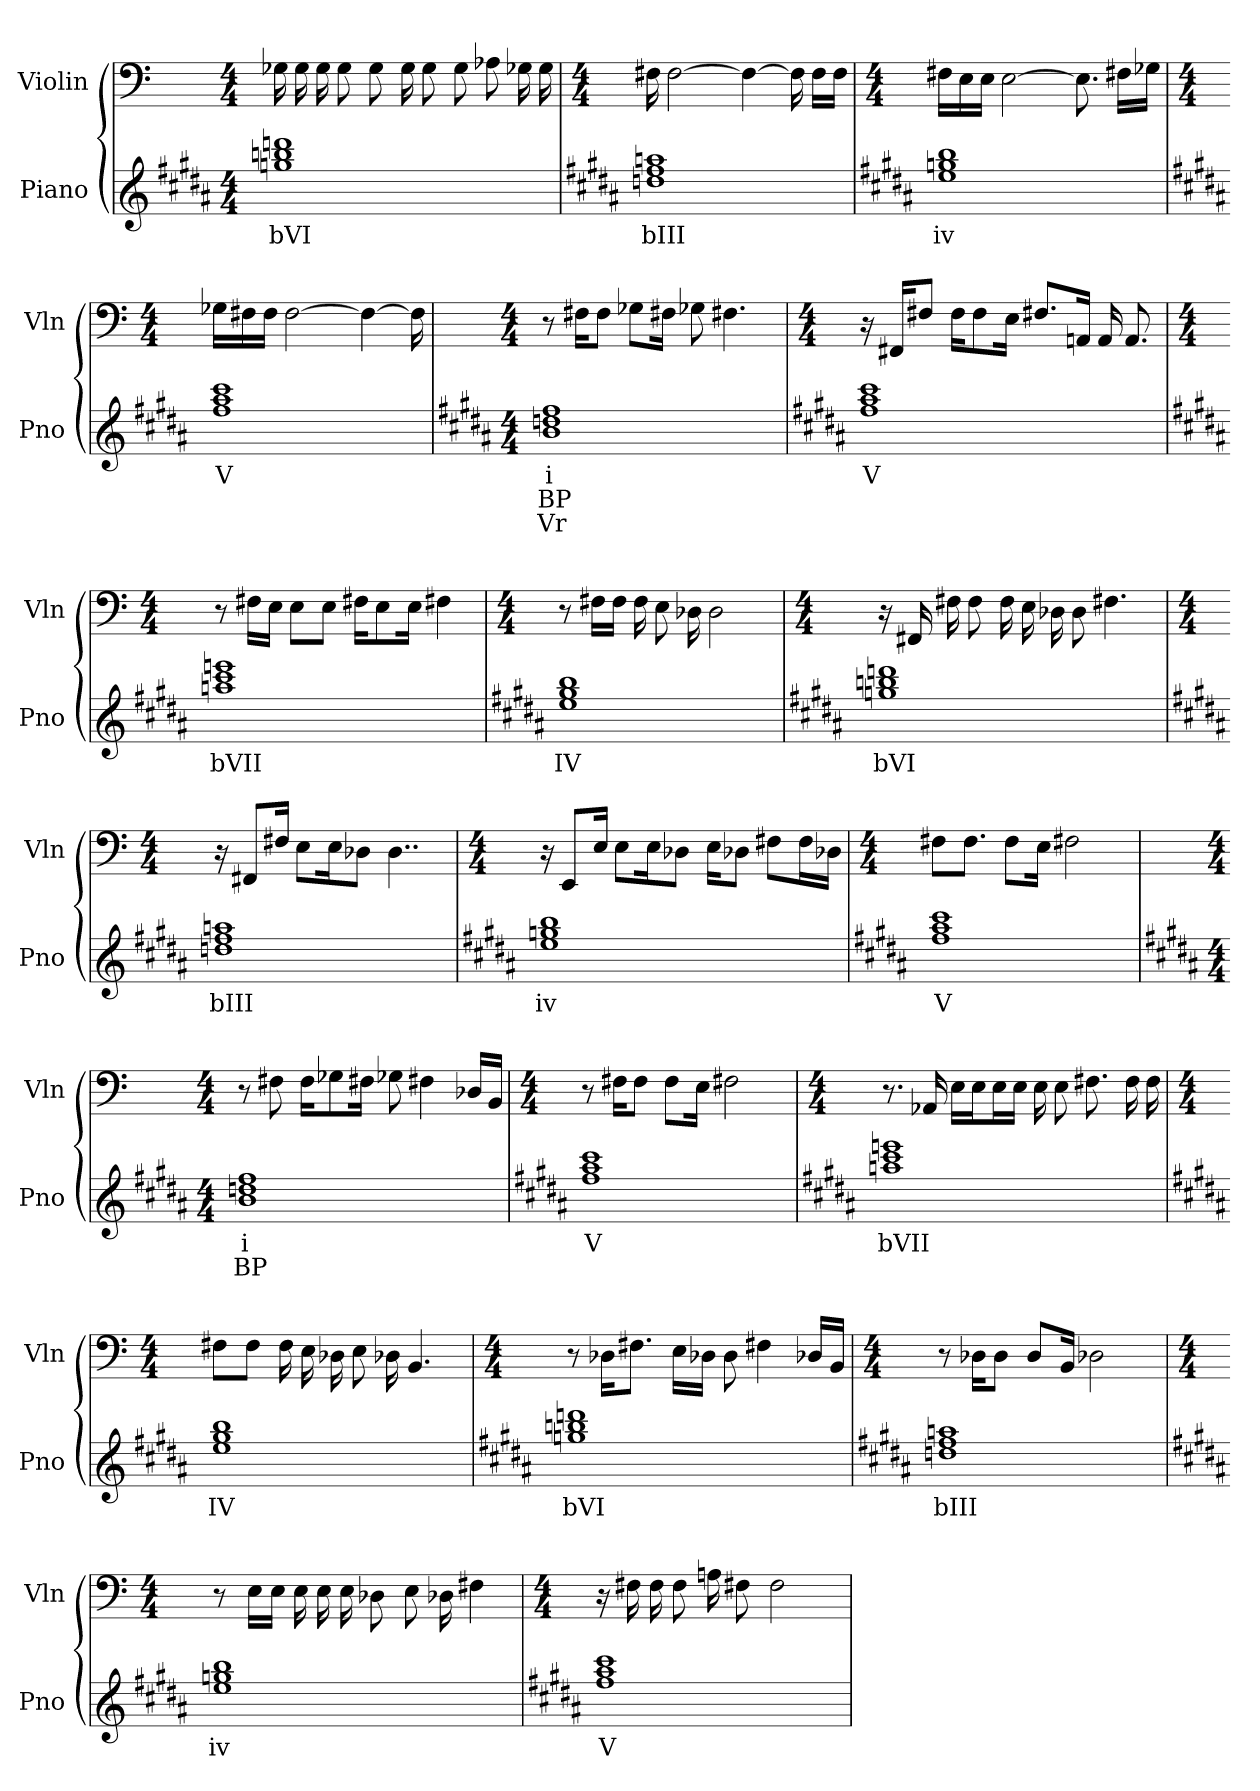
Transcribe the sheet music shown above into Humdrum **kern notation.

**kern	**text	**text	**text	**kern
*part2	*part2	*part2	*part2	*part1
*staff2	*staff2	*staff2	*staff2	*staff1
*I"Piano	*	*	*	*I"Violin
*I'Pno	*	*	*	*I'Vln
*k[f#c#g#d#a#]	*	*	*	*
*B:	*	*	*	*
*M4/4	*	*	*	*M4/4
=	=	=	=	=
1ggn 1bbn 1dddn	bVI	.	.	16G-XLL
.	.	.	.	16G-J
.	.	.	.	16G-L
.	.	.	.	8G-J
.	.	.	.	8G-L
.	.	.	.	16G-Jk
.	.	.	.	8G-L
.	.	.	.	8G-J
.	.	.	.	8A-XL
.	.	.	.	16G-XL
.	.	.	.	16G-JJ
=	=	=	=	=
*k[f#c#g#d#a#]	*	*	*	*
*B:	*	*	*	*
*	*	*	*	*M4/4
1ddn 1ff# 1aan	bIII	.	.	16F#X
.	.	.	.	[2F#
.	.	.	.	4F#_
.	.	.	.	16F#]
.	.	.	.	16F#LL
.	.	.	.	16F#JJ
=	=	=	=	=
*k[f#c#g#d#a#]	*	*	*	*
*B:	*	*	*	*
*	*	*	*	*M4/4
1ee 1ggn 1bb	iv	.	.	16F#XLL
.	.	.	.	16E
.	.	.	.	16EJJ
.	.	.	.	[2E
.	.	.	.	8.E]
.	.	.	.	16F#XLL
.	.	.	.	16G-XJJ
=	=	=	=	=
*k[f#c#g#d#a#]	*	*	*	*
*B:	*	*	*	*
*	*	*	*	*M4/4
1ff# 1aa# 1ccc#	V	.	.	16G-XLL
.	.	.	.	16F#X
.	.	.	.	16F#JJ
.	.	.	.	[2F#
.	.	.	.	4F#_
.	.	.	.	16F#]
=	=	=	=	=
*k[f#c#g#d#a#]	*	*	*	*
*B:	*	*	*	*
*M4/4	*	*	*	*M4/4
1b 1ddn 1ff#	i	BP	Vr	8r
.	.	.	.	16F#XKL
.	.	.	.	8F#J
.	.	.	.	8G-XL
.	.	.	.	16F#XJk
.	.	.	.	8G-X
.	.	.	.	4.F#X
=	=	=	=	=
*k[f#c#g#d#a#]	*	*	*	*
*B:	*	*	*	*
*	*	*	*	*M4/4
1ff# 1aa# 1ccc#	V	.	.	16r
.	.	.	.	16FF#XKL
.	.	.	.	8F#XJ
.	.	.	.	16F#KL
.	.	.	.	8F#
.	.	.	.	16EJk
.	.	.	.	8.F#XL
.	.	.	.	16AAnJk
.	.	.	.	16AALL
.	.	.	.	8.AAJ
=	=	=	=	=
*k[f#c#g#d#a#]	*	*	*	*
*B:	*	*	*	*
*	*	*	*	*M4/4
1aan 1ccc# 1eeen	bVII	.	.	8r
.	.	.	.	16F#XLL
.	.	.	.	16EJJ
.	.	.	.	8EL
.	.	.	.	8EJ
.	.	.	.	16F#XKL
.	.	.	.	8E
.	.	.	.	16EJk
.	.	.	.	4F#X
=	=	=	=	=
*k[f#c#g#d#a#]	*	*	*	*
*B:	*	*	*	*
*	*	*	*	*M4/4
1ee 1gg# 1bb	IV	.	.	8r
.	.	.	.	16F#XLL
.	.	.	.	16F#JJ
.	.	.	.	16F#LL
.	.	.	.	8E
.	.	.	.	16D-XJk
.	.	.	.	2D-
=	=	=	=	=
*k[f#c#g#d#a#]	*	*	*	*
*B:	*	*	*	*
*	*	*	*	*M4/4
1ggn 1bbn 1dddn	bVI	.	.	16r
.	.	.	.	16FF#XLL
.	.	.	.	16F#X
.	.	.	.	8F#J
.	.	.	.	16F#LL
.	.	.	.	16E
.	.	.	.	16D-XJJ
.	.	.	.	8D-
.	.	.	.	4.F#X
=	=	=	=	=
*k[f#c#g#d#a#]	*	*	*	*
*B:	*	*	*	*
*	*	*	*	*M4/4
1ddn 1ff# 1aan	bIII	.	.	16r
.	.	.	.	8FF#XL
.	.	.	.	16F#XJk
.	.	.	.	8EL
.	.	.	.	16EK
.	.	.	.	8D-XJ
.	.	.	.	4..D-
=	=	=	=	=
*k[f#c#g#d#a#]	*	*	*	*
*B:	*	*	*	*
*	*	*	*	*M4/4
1ee 1ggn 1bb	iv	.	.	16r
.	.	.	.	8EEL
.	.	.	.	16EJk
.	.	.	.	8EL
.	.	.	.	16EK
.	.	.	.	8D-XJ
.	.	.	.	16EKL
.	.	.	.	8D-XJ
.	.	.	.	8F#XL
.	.	.	.	16F#L
.	.	.	.	16D-XJJ
=	=	=	=	=
*k[f#c#g#d#a#]	*	*	*	*
*B:	*	*	*	*
*	*	*	*	*M4/4
1ff# 1aa# 1ccc#	V	.	.	8F#XL
.	.	.	.	8.F#J
.	.	.	.	8F#L
.	.	.	.	16EJk
.	.	.	.	2F#X
=	=	=	=	=
*k[f#c#g#d#a#]	*	*	*	*
*B:	*	*	*	*
*M4/4	*	*	*	*M4/4
1b 1ddn 1ff#	i	BP	.	8r
.	.	.	.	8F#X
.	.	.	.	16F#KL
.	.	.	.	8G-X
.	.	.	.	16F#XJk
.	.	.	.	8G-X
.	.	.	.	4F#X
.	.	.	.	16D-XLL
.	.	.	.	16BBJJ
=	=	=	=	=
*k[f#c#g#d#a#]	*	*	*	*
*B:	*	*	*	*
*	*	*	*	*M4/4
1ff# 1aa# 1ccc#	V	.	.	8r
.	.	.	.	16F#XKL
.	.	.	.	8F#J
.	.	.	.	8F#L
.	.	.	.	16EJk
.	.	.	.	2F#X
=	=	=	=	=
*k[f#c#g#d#a#]	*	*	*	*
*B:	*	*	*	*
*	*	*	*	*M4/4
1aan 1ccc# 1eeen	bVII	.	.	8.r
.	.	.	.	16AA-X
.	.	.	.	16ELL
.	.	.	.	16EJ
.	.	.	.	16EL
.	.	.	.	16EJJ
.	.	.	.	16ELL
.	.	.	.	8E
.	.	.	.	8.F#XJ
.	.	.	.	16F#LL
.	.	.	.	16F#JJ
=	=	=	=	=
*k[f#c#g#d#a#]	*	*	*	*
*B:	*	*	*	*
*	*	*	*	*M4/4
1ee 1gg# 1bb	IV	.	.	8F#XL
.	.	.	.	8F#J
.	.	.	.	16F#LL
.	.	.	.	16EJ
.	.	.	.	16D-XL
.	.	.	.	8EJ
.	.	.	.	16D-X
.	.	.	.	4.BB
=	=	=	=	=
*k[f#c#g#d#a#]	*	*	*	*
*B:	*	*	*	*
*	*	*	*	*M4/4
1ggn 1bbn 1dddn	bVI	.	.	8r
.	.	.	.	16D-XKL
.	.	.	.	8.F#XJ
.	.	.	.	16ELL
.	.	.	.	16D-XJJ
.	.	.	.	8D-
.	.	.	.	4F#X
.	.	.	.	16D-XLL
.	.	.	.	16BBJJ
=	=	=	=	=
*k[f#c#g#d#a#]	*	*	*	*
*B:	*	*	*	*
*	*	*	*	*M4/4
1ddn 1ff# 1aan	bIII	.	.	8r
.	.	.	.	16D-XKL
.	.	.	.	8D-J
.	.	.	.	8D-L
.	.	.	.	16BBJk
.	.	.	.	2D-X
=	=	=	=	=
*k[f#c#g#d#a#]	*	*	*	*
*B:	*	*	*	*
*	*	*	*	*M4/4
1ee 1ggn 1bb	iv	.	.	8r
.	.	.	.	16ELL
.	.	.	.	16EJJ
.	.	.	.	16ELL
.	.	.	.	16EJ
.	.	.	.	16EL
.	.	.	.	8D-XJ
.	.	.	.	8EL
.	.	.	.	16D-XJk
.	.	.	.	4F#X
=	=	=	=	=
*k[f#c#g#d#a#]	*	*	*	*
*B:	*	*	*	*
*	*	*	*	*M4/4
1ff# 1aa# 1ccc#	V	.	.	16r
.	.	.	.	16F#XLL
.	.	.	.	16F#
.	.	.	.	8F#J
.	.	.	.	16AnKL
.	.	.	.	8F#XJ
.	.	.	.	2F#
=	=	=	=	=
*-	*-	*-	*-	*-
